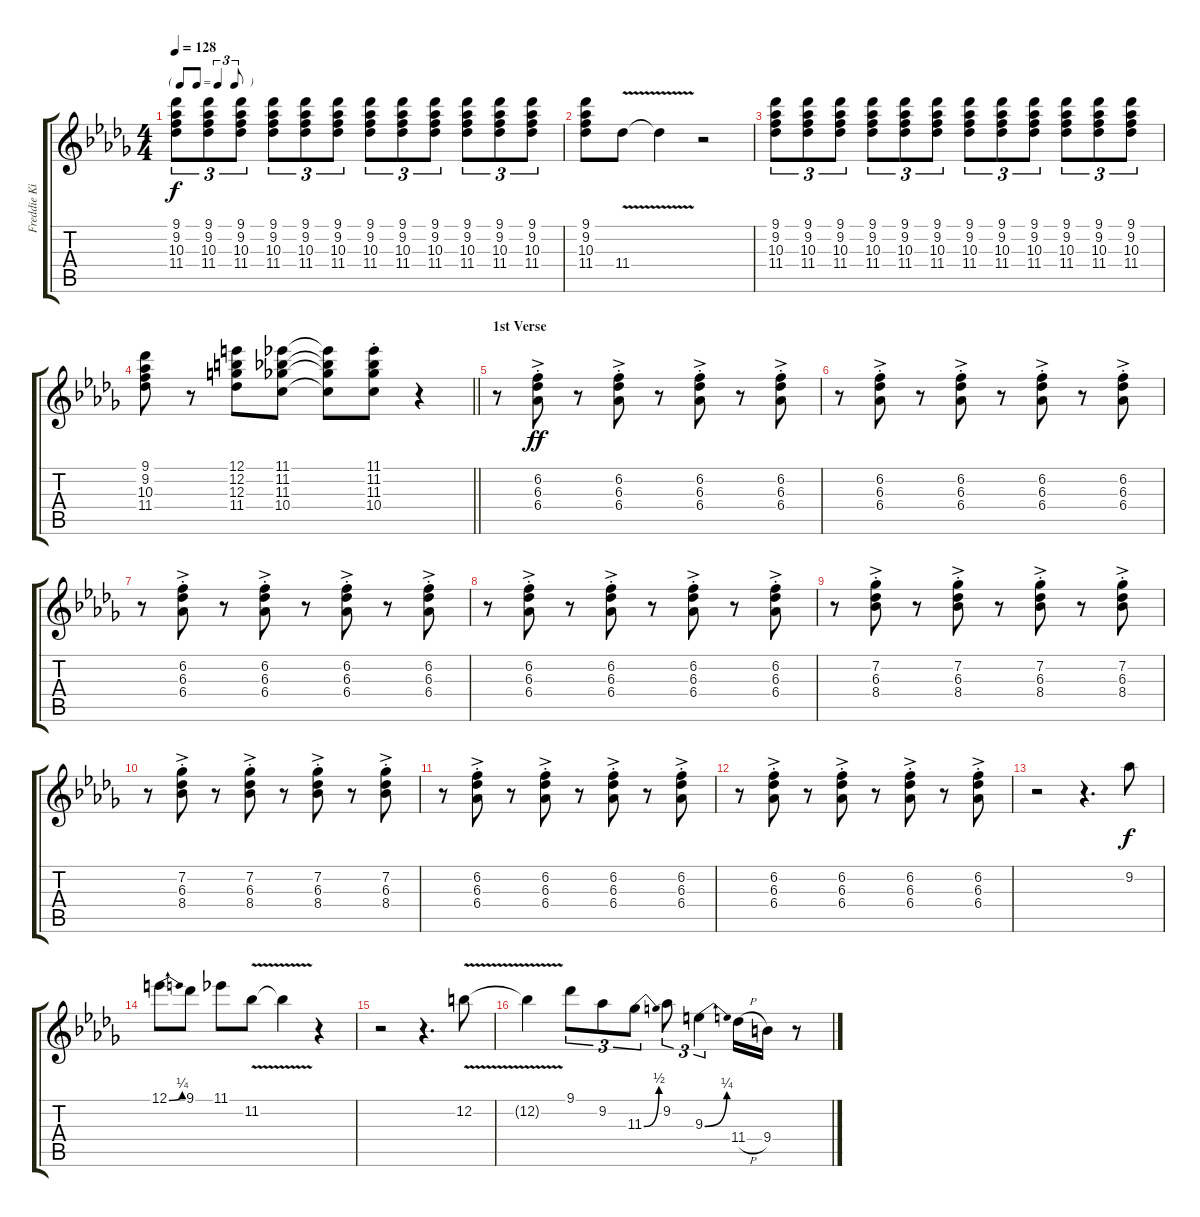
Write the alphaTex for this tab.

\track ("Freddie King - Guitar" "Freddie Ki") {instrument overdrivenguitar}
\staff {score tabs}
\tuning (E4 B3 G3 D3 A2 E2) {hide}
\ts (4 4)
\tf triplet8th
\tempo 128
\clef g2
\ks db
(9.1 9.2 10.3 11.4).8{tu (3 2) dy f instrument overdrivenguitar} (9.1 9.2 10.3 11.4).8{tu (3 2)} (9.1 9.2 10.3 11.4).8{tu (3 2)} (9.1 9.2 10.3 11.4).8{tu (3 2)} (9.1 9.2 10.3 11.4).8{tu (3 2)} (9.1 9.2 10.3 11.4).8{tu (3 2)} (9.1 9.2 10.3 11.4).8{tu (3 2)} (9.1 9.2 10.3 11.4).8{tu (3 2)} (9.1 9.2 10.3 11.4).8{tu (3 2)} (9.1 9.2 10.3 11.4).8{tu (3 2)} (9.1 9.2 10.3 11.4).8{tu (3 2)} (9.1 9.2 10.3 11.4).8{tu (3 2)} |
(9.1 9.2 10.3 11.4).8 11.4{v}.8 11.4{v t}.4 r.2 |
(9.1 9.2 10.3 11.4).8{tu (3 2)} (9.1 9.2 10.3 11.4).8{tu (3 2)} (9.1 9.2 10.3 11.4).8{tu (3 2)} (9.1 9.2 10.3 11.4).8{tu (3 2)} (9.1 9.2 10.3 11.4).8{tu (3 2)} (9.1 9.2 10.3 11.4).8{tu (3 2)} (9.1 9.2 10.3 11.4).8{tu (3 2)} (9.1 9.2 10.3 11.4).8{tu (3 2)} (9.1 9.2 10.3 11.4).8{tu (3 2)} (9.1 9.2 10.3 11.4).8{tu (3 2)} (9.1 9.2 10.3 11.4).8{tu (3 2)} (9.1 9.2 10.3 11.4).8{tu (3 2)} |
\barLineRight lightlight
(9.1 9.2 10.3 11.4).8 r.8 (12.1 12.2 12.3 11.4).8 (11.1 11.2 11.3 10.4).8 (11.1{t} 11.2{t} 11.3{t} 10.4{t}).8 (11.1{st} 11.2{st} 11.3{st} 10.4{st}).8 r.4 |
\section ("" "1st Verse")
r.8 (6.2{ac st} 6.3{ac st} 6.4{ac st}).8{dy ff} r.8 (6.2{ac st} 6.3{ac st} 6.4{ac st}).8 r.8 (6.2{ac st} 6.3{ac st} 6.4{ac st}).8 r.8 (6.2{ac st} 6.3{ac st} 6.4{ac st}).8 |
r.8 (6.2{ac st} 6.3{ac st} 6.4{ac st}).8 r.8 (6.2{ac st} 6.3{ac st} 6.4{ac st}).8 r.8 (6.2{ac st} 6.3{ac st} 6.4{ac st}).8 r.8 (6.2{ac st} 6.3{ac st} 6.4{ac st}).8 |
r.8 (6.2{ac st} 6.3{ac st} 6.4{ac st}).8 r.8 (6.2{ac st} 6.3{ac st} 6.4{ac st}).8 r.8 (6.2{ac st} 6.3{ac st} 6.4{ac st}).8 r.8 (6.2{ac st} 6.3{ac st} 6.4{ac st}).8 |
r.8 (6.2{ac st} 6.3{ac st} 6.4{ac st}).8 r.8 (6.2{ac st} 6.3{ac st} 6.4{ac st}).8 r.8 (6.2{ac st} 6.3{ac st} 6.4{ac st}).8 r.8 (6.2{ac st} 6.3{ac st} 6.4{ac st}).8 |
r.8 (7.2{ac st} 6.3{ac st} 8.4{ac st}).8 r.8 (7.2{ac st} 6.3{ac st} 8.4{ac st}).8 r.8 (7.2{ac st} 6.3{ac st} 8.4{ac st}).8 r.8 (7.2{ac st} 6.3{ac st} 8.4{ac st}).8 |
r.8 (7.2{ac st} 6.3{ac st} 8.4{ac st}).8 r.8 (7.2{ac st} 6.3{ac st} 8.4{ac st}).8 r.8 (7.2{ac st} 6.3{ac st} 8.4{ac st}).8 r.8 (7.2{ac st} 6.3{ac st} 8.4{ac st}).8 |
r.8 (6.2{ac st} 6.3{ac st} 6.4{ac st}).8 r.8 (6.2{ac st} 6.3{ac st} 6.4{ac st}).8 r.8 (6.2{ac st} 6.3{ac st} 6.4{ac st}).8 r.8 (6.2{ac st} 6.3{ac st} 6.4{ac st}).8 |
r.8 (6.2{ac st} 6.3{ac st} 6.4{ac st}).8 r.8 (6.2{ac st} 6.3{ac st} 6.4{ac st}).8 r.8 (6.2{ac st} 6.3{ac st} 6.4{ac st}).8 r.8 (6.2{ac st} 6.3{ac st} 6.4{ac st}).8 |
r.2 r.4{d} 9.2.8{dy f} |
12.1{be (bend 0 0 60 1)}.8 9.1.8 11.1.8 11.2{v}.8 11.2{v t}.4 r.4 |
r.2 r.4{d} 12.2{v}.8 |
12.2{v t}.4 9.1.8{tu (3 2)} 9.2.8{tu (3 2)} 11.3{be (bend 0 0 60 2)}.8{tu (3 2)} 9.2.8{tu (3 2)} 9.3{be (bend 0 0 60 1)}.4{tu (3 2)} 11.4{h}.16 9.4.16 r.8
